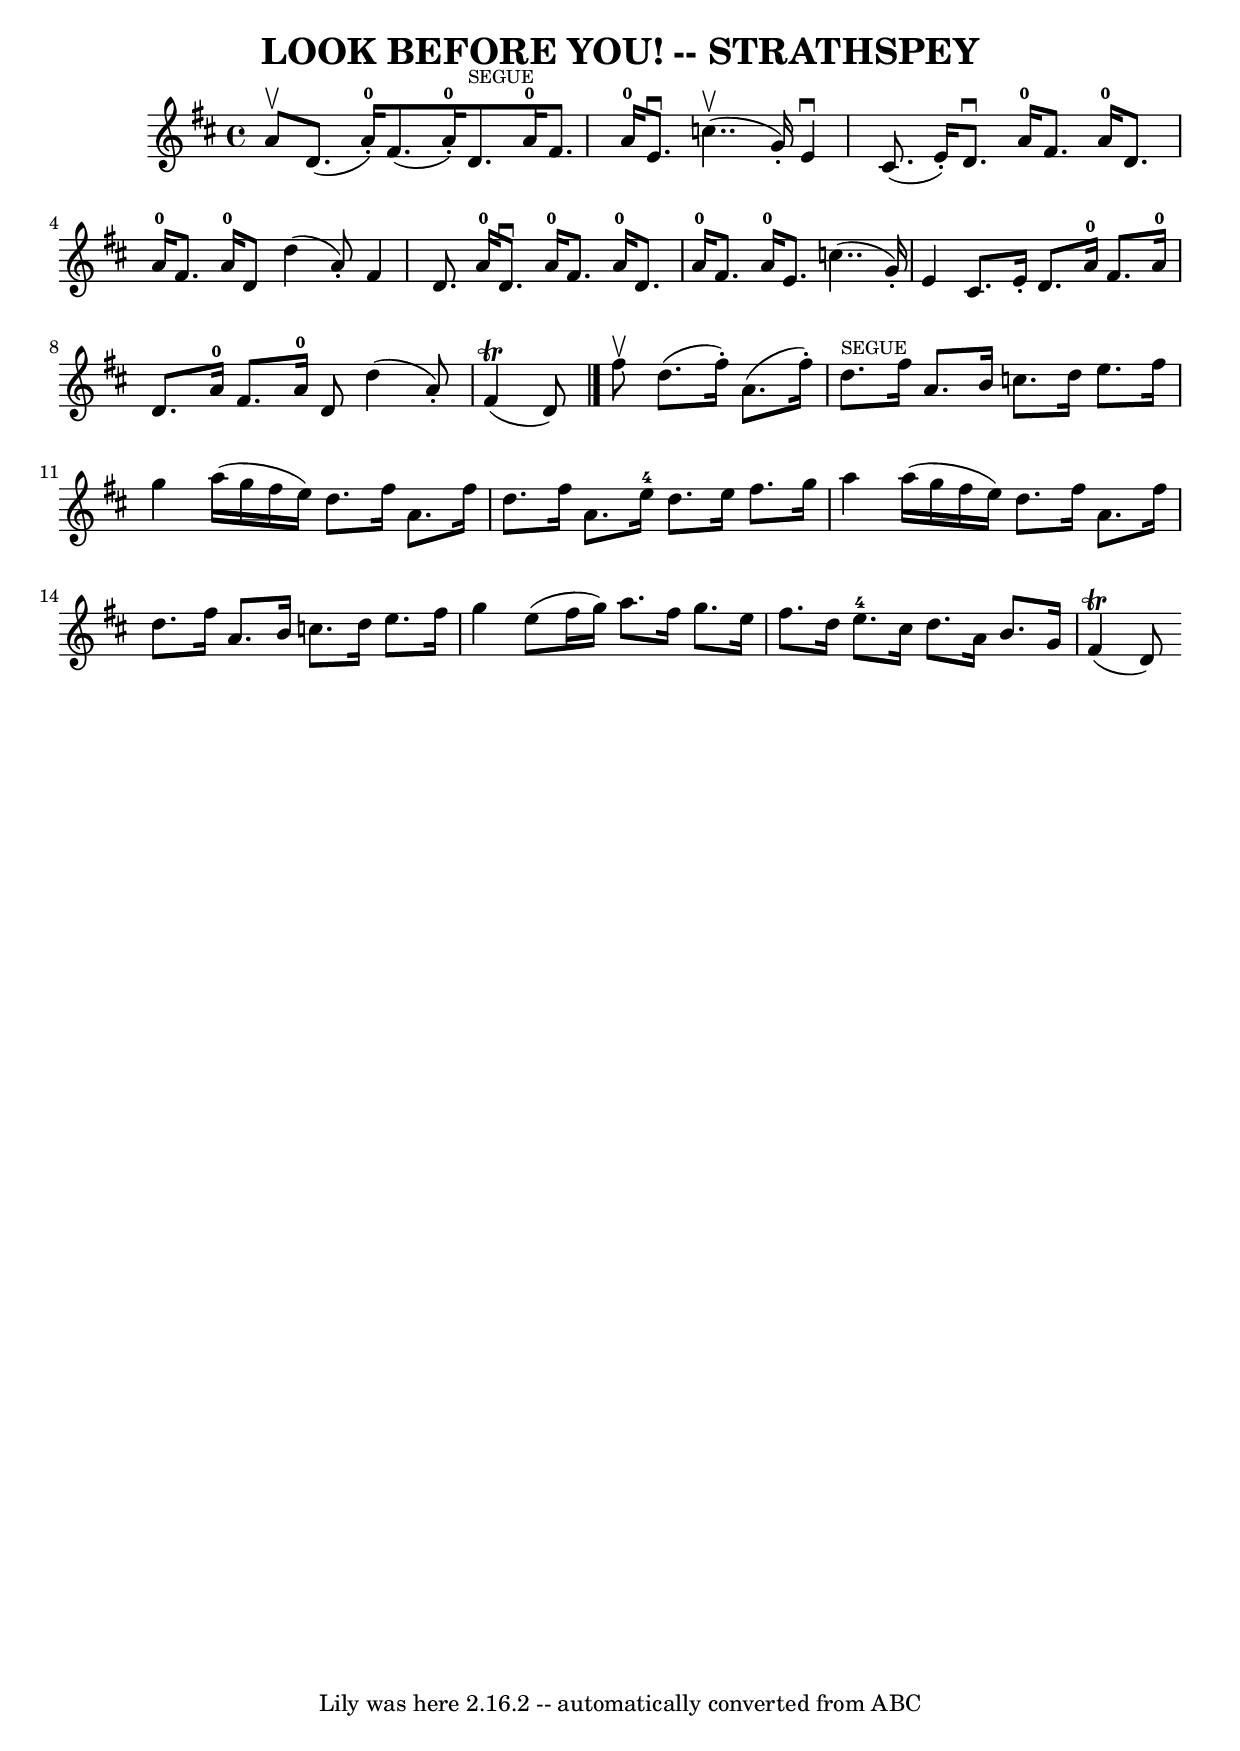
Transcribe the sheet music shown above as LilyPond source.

\version "2.16.2"
\include "Mammoth.ily"
\header {
  %% book = "Ryan's Mammoth Collection of Fiddle Tunes"
 crossRefNumber = "1"
 footnotes = ""
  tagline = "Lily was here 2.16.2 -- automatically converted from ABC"
  title = "LOOK BEFORE YOU! -- STRATHSPEY"

}
voicedefault =  {


  \override Staff.TimeSignature #'style = #'C
  \time 4/4 % %slurgraces 1
  
  \key d \major a'8^\upbow    |
 d'8. (a'16-0-.) fis'8. ( a'16-0-.) d'8.^\segue a'16-0 fis'8. a'16-0    |
  
 e'8.^\downbow c''4.. (^\upbow g'16-.) e'4^\downbow cis'8. ( e'16-.)    |
 d'8.^\downbow a'16-0 fis'8. a'16-0 d'8. a'16-0 fis'8. a'16-0    |
 d'8 d''4 (a'8-.) fis'4 d'8. a'16-0    |
 d'8.^\downbow a'16-0 fis'8. a'16-0 d'8. a'16-0 fis'8. a'16-0    |
 e'8. c''4.. (g'16-.) e'4 cis'8. e'16-.    |
 d'8. a'16-0 fis'8. a'16-0 d'8. a'16-0 fis'8. a'16-0   |
 d'8 d''4 (a'8-.) fis'4 (^\trill d'8)   \bar "|." fis''8^\upbow    |
 d''8. (fis''16-.) a'8. (fis''16-.) d''8.^\segue fis''16 a'8. b'16     |
 c''8. d''16 e''8. fis''16 g''4 a''16 (g''16 fis''16 e''16)    |
 d''8. fis''16 a'8. fis''16 d''8. fis''16 a'8. e''16-4     |
 d''8. e''16 fis''8. g''16 a''4 a''16 (g''16 fis''16 e''16)    |
 d''8. fis''16 a'8. fis''16 d''8. fis''16 a'8. b'16     |
 c''8. d''16 e''8. fis''16 g''4 e''8 (fis''16 g''16)    |
 a''8. fis''16 g''8. e''16 fis''8. d''16 e''8.-4 cis''16      |
 d''8. a'16 b'8. g'16 fis'4 (^\trill d'8)      \bar " |."   

}

\score{
  <<

    \context Staff="default"
    {
      \voicedefault 
      
    }

  >>
  \layout {
    
  }
  \midi {
  }

}
